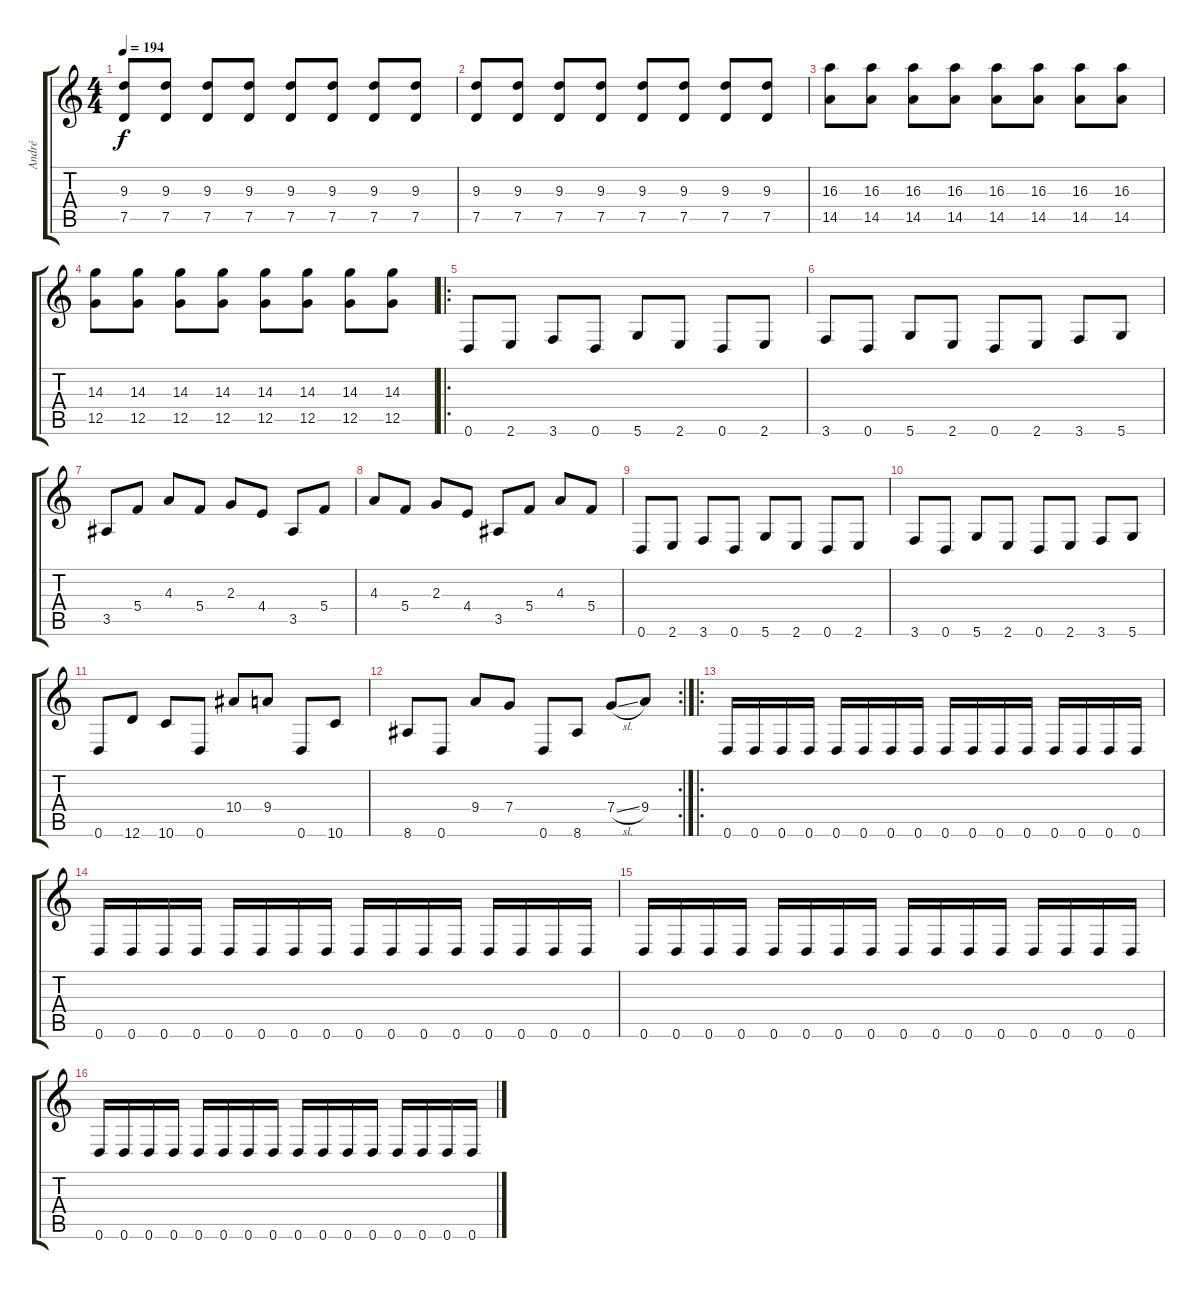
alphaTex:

\track ("André" "André") {instrument distortionguitar}
\staff {score tabs}
\tuning (D4 A3 F3 C3 G2 D2) {hide}
\ts (4 4)
\tempo 194
\clef g2
\ks c
(9.3 7.5).8{dy f} (9.3 7.5).8 (9.3 7.5).8 (9.3 7.5).8 (9.3 7.5).8 (9.3 7.5).8 (9.3 7.5).8 (9.3 7.5).8 |
(9.3 7.5).8 (9.3 7.5).8 (9.3 7.5).8 (9.3 7.5).8 (9.3 7.5).8 (9.3 7.5).8 (9.3 7.5).8 (9.3 7.5).8 |
(16.3 14.5).8 (16.3 14.5).8 (16.3 14.5).8 (16.3 14.5).8 (16.3 14.5).8 (16.3 14.5).8 (16.3 14.5).8 (16.3 14.5).8 |
(14.3 12.5).8 (14.3 12.5).8 (14.3 12.5).8 (14.3 12.5).8 (14.3 12.5).8 (14.3 12.5).8 (14.3 12.5).8 (14.3 12.5).8 |
\ro
0.6.8 2.6.8 3.6.8 0.6.8 5.6.8 2.6.8 0.6.8 2.6.8 |
3.6.8 0.6.8 5.6.8 2.6.8 0.6.8 2.6.8 3.6.8 5.6.8 |
3.5.8 5.4.8 4.3.8 5.4.8 2.3.8 4.4.8 3.5.8 5.4.8 |
4.3.8 5.4.8 2.3.8 4.4.8 3.5.8 5.4.8 4.3.8 5.4.8 |
0.6.8 2.6.8 3.6.8 0.6.8 5.6.8 2.6.8 0.6.8 2.6.8 |
3.6.8 0.6.8 5.6.8 2.6.8 0.6.8 2.6.8 3.6.8 5.6.8 |
0.6.8 12.6.8 10.6.8 0.6.8 10.4.8 9.4.8 0.6.8 10.6.8 |
\rc 2
8.6.8 0.6.8 9.4.8 7.4.8 0.6.8 8.6.8 7.4{sl}.8 9.4.8 |
\ro
0.6.16 0.6.16 0.6.16 0.6.16 0.6.16 0.6.16 0.6.16 0.6.16 0.6.16 0.6.16 0.6.16 0.6.16 0.6.16 0.6.16 0.6.16 0.6.16 |
0.6.16 0.6.16 0.6.16 0.6.16 0.6.16 0.6.16 0.6.16 0.6.16 0.6.16 0.6.16 0.6.16 0.6.16 0.6.16 0.6.16 0.6.16 0.6.16 |
0.6.16 0.6.16 0.6.16 0.6.16 0.6.16 0.6.16 0.6.16 0.6.16 0.6.16 0.6.16 0.6.16 0.6.16 0.6.16 0.6.16 0.6.16 0.6.16 |
0.6.16 0.6.16 0.6.16 0.6.16 0.6.16 0.6.16 0.6.16 0.6.16 0.6.16 0.6.16 0.6.16 0.6.16 0.6.16 0.6.16 0.6.16 0.6.16
